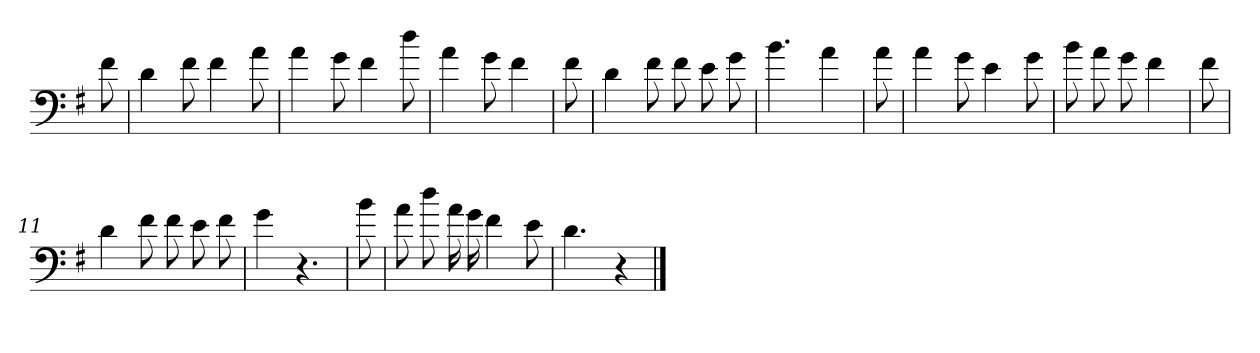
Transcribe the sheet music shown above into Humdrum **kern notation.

**kern
*part1
*staff1
*clefF4
*k[f#]
=
8f#
=1
4d
8f#
4f#
8a
=2
4a
8g
4f#
8dd
=3
4a
8g
4f#
=4
8f#
=5
4d
8f#
8f#
8e
8g
=6
4.b
4a
=7
8a
=8
4a
8g
4e
8g
=9
8b
8a
8g
4f#
=10
8f#
=11
4d
8f#
8f#
8e
8f#
=12
4g
4.r
=13
8b
=14
8a
8dd
16a
16g
4f#
8e
=15
4.d
4r
==
*-
